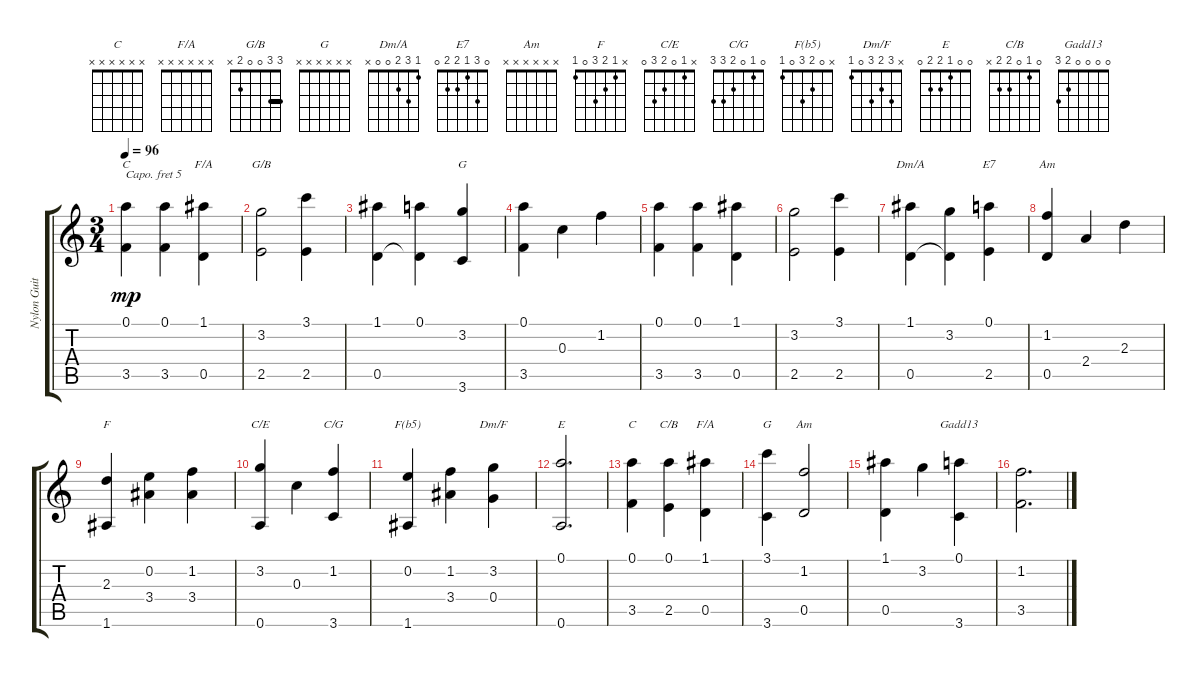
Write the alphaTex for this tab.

\track ("Nylon Guitar" "Nylon Guit") {instrument acousticguitarnylon}
\staff {score tabs}
\capo 5
\tuning (E4 B3 G3 D3 A2 E2) {hide}
\chord ("C" 0 1 0 2 3 x)
\chord ("F/A" 1 1 2 3 0 x) {barre 1}
\chord ("G/B" 3 3 0 0 2 x) {barre 3}
\chord ("G" 3 0 0 0 2 3)
\chord ("Dm/A" 1 3 2 0 0 x)
\chord ("E7" 0 3 1 2 2 0)
\chord ("Am" 0 1 2 2 0 x)
\chord ("F" x 1 2 3 0 1)
\chord ("C/E" x 1 0 2 3 0)
\chord ("C/G" 0 1 0 2 3 3)
\chord ("F(b5)" x 0 2 3 0 1)
\chord ("Dm/F" x 3 2 3 0 1)
\chord ("E" 0 0 1 2 2 0)
\chord ("C" x x x x x x)
\chord ("C/B" 0 1 0 2 2 x)
\chord ("F/A" x x x x x x)
\chord ("G" x x x x x x)
\chord ("Am" x x x x x x)
\chord ("Gadd13" 0 0 0 0 2 3)
\ts (3 4)
\tempo 96
\clef g2
\ks c
(0.1 3.5).4{ch "C" dy mp instrument acousticguitarnylon} (0.1 3.5).4 (1.1 0.5).4{ch "F/A"} |
(3.2 2.5).2{ch "G/B"} (3.1 2.5).4 |
(1.1 0.5).4 (0.1 0.5{t}).4 (3.2 3.6).4{ch "G"} |
(0.1 3.5).4 0.3.4 1.2.4 |
(0.1 3.5).4 (0.1 3.5).4 (1.1 0.5).4 |
(3.2 2.5).2 (3.1 2.5).4 |
(1.1 0.5).4{ch "Dm/A"} (3.2 0.5{t}).4 (0.1 2.5).4{ch "E7"} |
(1.2 0.5).4{ch "Am"} 2.4.4 2.3.4 |
(2.3 1.6).4{ch "F"} (0.2 3.4).4 (1.2 3.4).4 |
(3.2 0.6).4{ch "C/E"} 0.3.4 (1.2 3.6).4{ch "C/G"} |
(0.2 1.6).4{ch "F(b5)"} (1.2 3.4).4 (3.2 0.4).4{ch "Dm/F"} |
(0.1 0.6).2{d ch "E"} |
(0.1 3.5).4{ch "C"} (0.1 2.5).4{ch "C/B"} (1.1 0.5).4{ch "F/A"} |
(3.1 3.6).4{ch "G"} (1.2 0.5).2{ch "Am"} |
(1.1 0.5).4 3.2.4 (0.1 3.6).4{ch "Gadd13"} |
(1.2 3.5).2{d}
